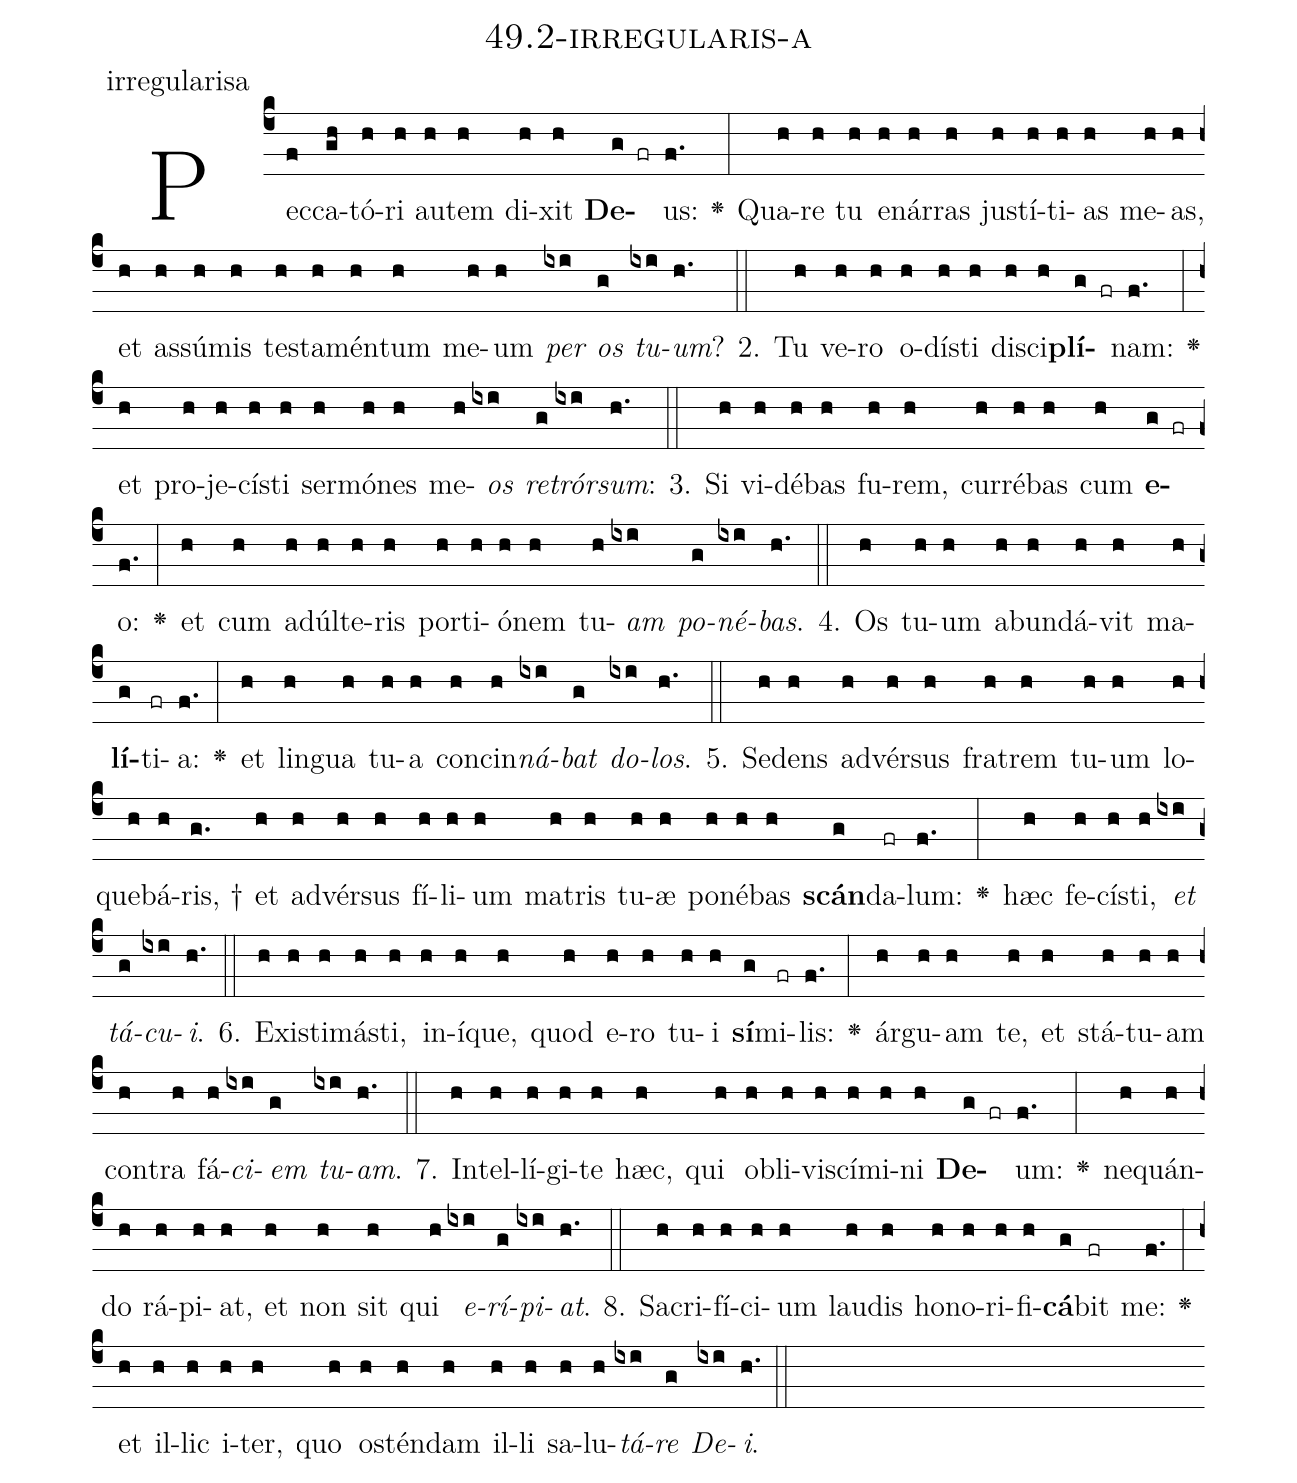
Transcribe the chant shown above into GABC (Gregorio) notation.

name: 49.2-irregularis-a;
annotation: irregularisa;
%%
(c4)Pec(f)ca(gh)tó(h)ri(h) au(h)tem(h) di(h)xit(h) <b>De</b>(g fr)us:(f.) <v>\greheightstar</v>(:) Qua(h)re(h) tu(h) e(h)nár(h)ras(h) jus(h)tí(h)ti(h)as(h) me(h)as,(h) et(h) as(h)sú(h)mis(h) tes(h)ta(h)mén(h)tum(h) me(h)um(h) <i>per</i>(ixi) <i>os</i>(g) <i>tu</i>(ixi)<i>um</i>?(h.) (::)
2. Tu(h) ve(h)ro(h) o(h)dís(h)ti(h) di(h)sci(h)<b>plí</b>(g fr)nam:(f.) <v>\greheightstar</v>(:) et(h) pro(h)je(h)cís(h)ti(h) ser(h)mó(h)nes(h) me(h)<i>os</i>(ixi) <i>re</i>(g)<i>trór</i>(ixi)<i>sum</i>:(h.) (::)
3. Si(h) vi(h)dé(h)bas(h) fu(h)rem,(h) cur(h)ré(h)bas(h) cum(h) <b>e</b>(g fr)o:(f.) <v>\greheightstar</v>(:) et(h) cum(h) ad(h)úl(h)te(h)ris(h) por(h)ti(h)ó(h)nem(h) tu(h)<i>am</i>(ixi) <i>po</i>(g)<i>né</i>(ixi)<i>bas</i>.(h.) (::)
4. Os(h) tu(h)um(h) ab(h)un(h)dá(h)vit(h) ma(h)<b>lí</b>(g)ti(fr)a:(f.) <v>\greheightstar</v>(:) et(h) lin(h)gua(h) tu(h)a(h) con(h)cin(h)<i>ná</i>(ixi)<i>bat</i>(g) <i>do</i>(ixi)<i>los</i>.(h.) (::)
5. Se(h)dens(h) ad(h)vér(h)sus(h) fra(h)trem(h) tu(h)um(h) lo(h)que(h)bá(h)ris, †(g.) et(h) ad(h)vér(h)sus(h) fí(h)li(h)um(h) ma(h)tris(h) tu(h)æ(h) po(h)né(h)bas(h) <b>scán</b>(g)da(fr)lum:(f.) <v>\greheightstar</v>(:) hæc(h) fe(h)cís(h)ti,(h) <i>et</i>(ixi) <i>tá</i>(g)<i>cu</i>(ixi)<i>i</i>.(h.) (::)
6. Ex(h)is(h)ti(h)más(h)ti,(h) in(h)í(h)que,(h) quod(h) e(h)ro(h) tu(h)i(h) <b>sí</b>(g)mi(fr)lis:(f.) <v>\greheightstar</v>(:) ár(h)gu(h)am(h) te,(h) et(h) stá(h)tu(h)am(h) con(h)tra(h) fá(h)<i>ci</i>(ixi)<i>em</i>(g) <i>tu</i>(ixi)<i>am</i>.(h.) (::)
7. In(h)tel(h)lí(h)gi(h)te(h) hæc,(h) qui(h) ob(h)li(h)vi(h)scí(h)mi(h)ni(h) <b>De</b>(g fr)um:(f.) <v>\greheightstar</v>(:) ne(h)quán(h)do(h) rá(h)pi(h)at,(h) et(h) non(h) sit(h) qui(h) <i>e</i>(ixi)<i>rí</i>(g)<i>pi</i>(ixi)<i>at</i>.(h.) (::)
8. Sa(h)cri(h)fí(h)ci(h)um(h) lau(h)dis(h) ho(h)no(h)ri(h)fi(h)<b>cá</b>(g)bit(fr) me:(f.) <v>\greheightstar</v>(:) et(h) il(h)lic(h) i(h)ter,(h) quo(h) os(h)tén(h)dam(h) il(h)li(h) sa(h)lu(h)<i>tá</i>(ixi)<i>re</i>(g) <i>De</i>(ixi)<i>i</i>.(h.) (::)
